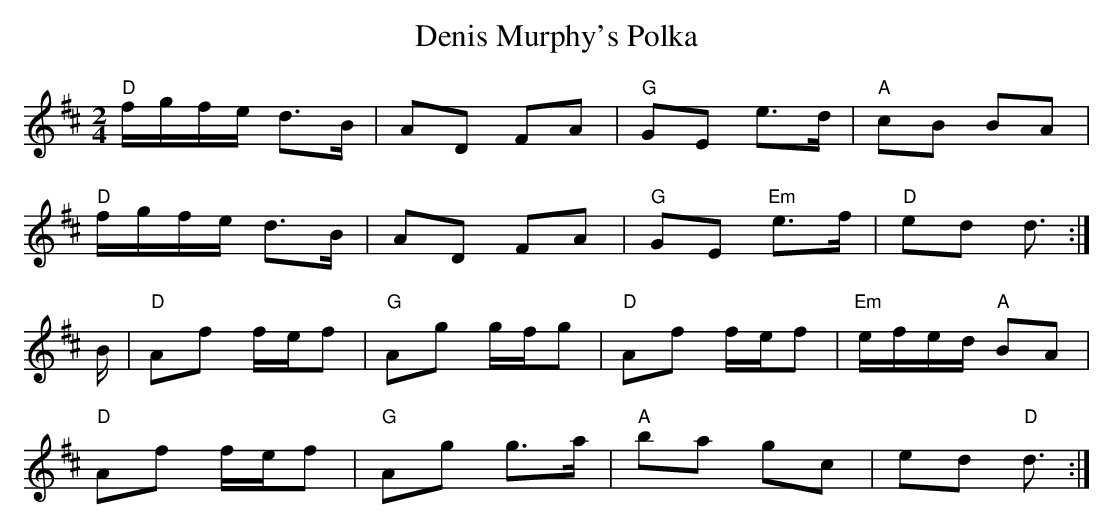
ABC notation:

X:1
T:Denis Murphy's Polka
L:1/8
M:2/4
K:D
"D"f/g/f/e/ d3/2B/|AD FA|"G"GE e3/2d/|"A"cB BA|
"D"f/g/f/e/ d3/2B/|AD FA|"G"GE "Em"e3/2f/|"D"ed d3/2:|
B/|"D"Af f/e/f|"G"Ag g/f/g|"D"Af f/e/f|"Em"e/f/e/d/ "A"BA|
"D"Af f/e/f|"G"Ag g3/2a/|"A"ba gc|ed "D"d3/2:|
